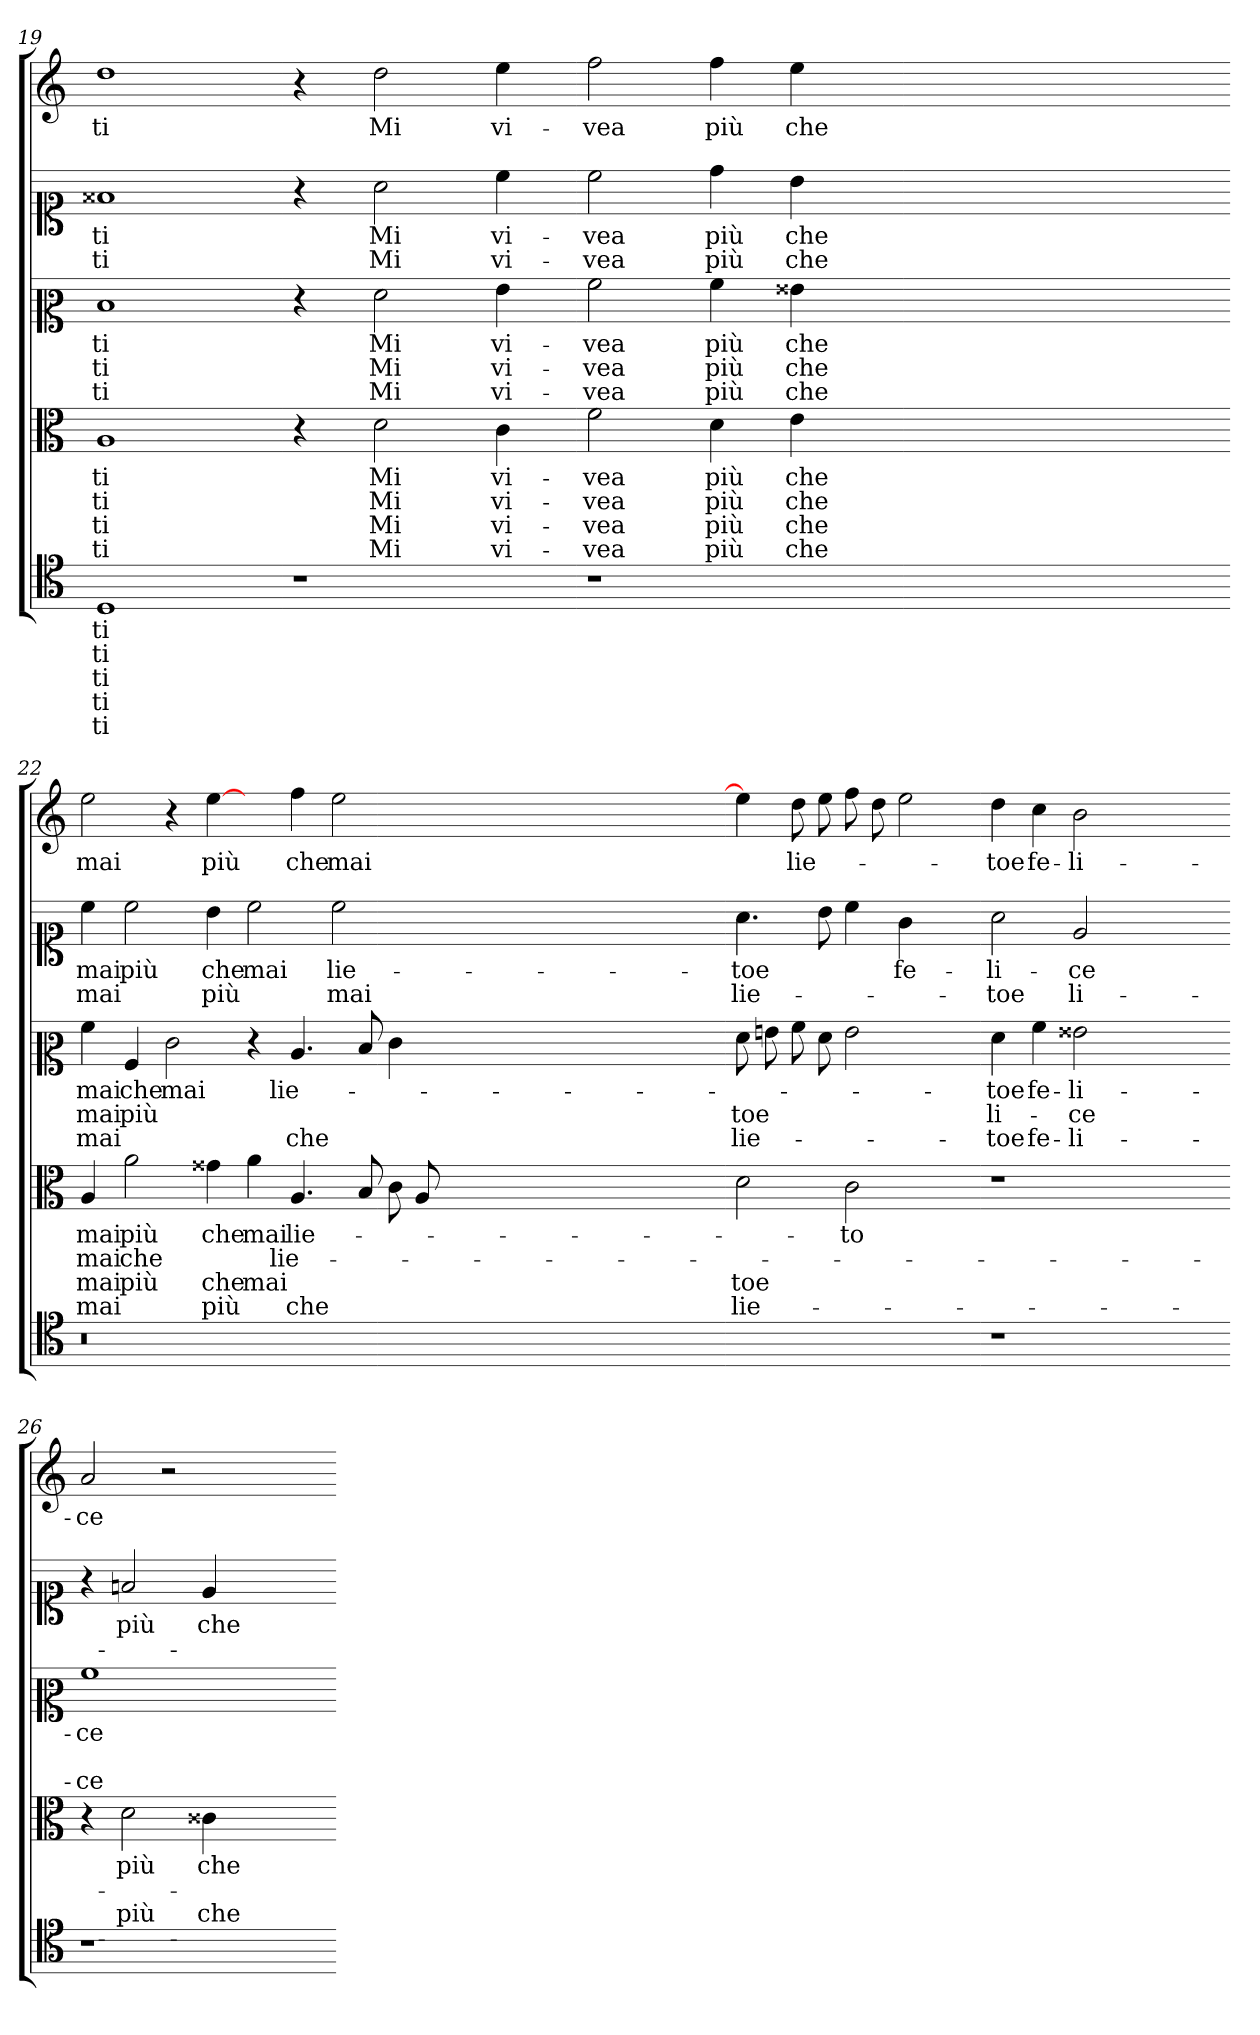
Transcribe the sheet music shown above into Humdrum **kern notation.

**kern	**text	**text	**text	**text	**text	**kern	**text	**text	**text	**text	**kern	**text	**text	**text	**kern	**text	**text	**kern	**text
*part5	*part5	*part5	*part5	*part5	*part5	*part4	*part4	*part4	*part4	*part4	*part3	*part3	*part3	*part3	*part2	*part2	*part2	*part1	*part1
*staff5	*staff5	*staff5	*staff5	*staff5	*staff5	*staff4	*staff4	*staff4	*staff4	*staff4	*staff3	*staff3	*staff3	*staff3	*staff2	*staff2	*staff2	*staff1	*staff1
*clefC4	*	*	*	*	*	*clefC3	*	*	*	*	*clefC2	*	*	*	*clefC1	*	*	*clefG2	*
*k[]	*	*	*	*	*	*k[]	*	*	*	*	*k[]	*	*	*	*k[]	*	*	*k[]	*
=19	=19	=19	=19	=19	=19	=19	=19	=19	=19	=19	=19	=19	=19	=19	=19	=19	=19	=19	=19
1D	ti	ti	ti	ti	ti	1A	ti	ti	ti	ti	1d	ti	ti	ti	1f##X	ti	ti	1dd	ti
=20-	=20-	=20-	=20-	=20-	=20-	=20-	=20-	=20-	=20-	=20-	=20-	=20-	=20-	=20-	=20-	=20-	=20-	=20-	=20-
1r	.	.	.	.	.	4r	.	.	.	.	4r	.	.	.	4r	.	.	4r	.
.	.	.	.	.	.	2d	Mi	Mi	Mi	Mi	2f	Mi	Mi	Mi	2a	Mi	Mi	2dd	Mi
.	.	.	.	.	.	4c	vi-	vi-	vi-	vi-	4g	vi-	vi-	vi-	4cc	vi-	vi-	4ee	vi-
=21-	=21-	=21-	=21-	=21-	=21-	=21-	=21-	=21-	=21-	=21-	=21-	=21-	=21-	=21-	=21-	=21-	=21-	=21-	=21-
1r	.	.	.	.	.	2f	vea	vea	vea	vea	2a	vea	vea	vea	2cc	vea	vea	2ff	vea
.	.	.	.	.	.	4d	più	più	più	più	4a	più	più	più	4dd	più	più	4ff	più
.	.	.	.	.	.	4e	che	che	che	che	4g##X	che	che	che	4b	che	che	4ee	che
0.ryy	.	.	.	.	.	0.ryy	.	.	.	.	0.ryy	.	.	.	0.ryy	.	.	0.ryy	.
=22-	=22-	=22-	=22-	=22-	=22-	=22-	=22-	=22-	=22-	=22-	=22-	=22-	=22-	=22-	=22-	=22-	=22-	=22-	=22-
0.r	.	.	.	.	.	4A	mai	mai	mai	mai	4a	mai	mai	mai	4cc	mai	mai	2ee	mai
.	.	.	.	.	.	2a	più	che	più	.	4A	che	più	.	2cc	più	.	.	.
.	.	.	.	.	.	.	.	.	.	.	2e	mai	.	.	.	.	.	4r	.
.	.	.	.	.	.	4g##X	che	.	che	più	.	.	.	.	4b	che	più	[4ee	più
.	.	.	.	.	.	4a	mai	.	mai	.	4r	.	.	.	2cc	mai	.	4ryy	.
.	.	.	.	.	.	4.A	lie-	lie-	.	che	4.c	lie-	.	che	.	.	.	4ff	che
.	.	.	.	.	.	.	.	.	.	.	.	.	.	.	2cc	lie-	mai	2ee	mai
.	.	.	.	.	.	8B	.	.	.	.	8d	.	.	.	.	.	.	.	.
.	.	.	.	.	.	8c	.	.	.	.	4e	.	.	.	.	.	.	.	.
.	.	.	.	.	.	8A	.	.	.	.	.	.	.	.	.	.	.	.	.
.	.	.	.	.	.	0.ryy	.	.	.	.	0.ryy	.	.	.	0.ryy	.	.	0.ryy	.
1ryy	.	.	.	.	.	.	.	.	.	.	.	.	.	.	.	.	.	.	.
1ryy	.	.	.	.	.	.	.	.	.	.	.	.	.	.	.	.	.	.	.
=24-	=24-	=24-	=24-	=24-	=24-	=24-	=24-	=24-	=24-	=24-	=24-	=24-	=24-	=24-	=24-	=24-	=24-	=24-	=24-
1ryy	.	.	.	.	.	2d	.	.	toe	lie-	8f	.	toe	lie-	4.a	toe	lie-	4ee]	.
.	.	.	.	.	.	.	.	.	.	.	8g	.	.	.	.	.	.	.	.
.	.	.	.	.	.	.	.	.	.	.	8a	.	.	.	.	.	.	8dd	lie-
.	.	.	.	.	.	.	.	.	.	.	8f	.	.	.	8b	.	.	8ee	.
.	.	.	.	.	.	2c	to	.	.	.	2g	.	.	.	4cc	.	.	8ff	.
.	.	.	.	.	.	.	.	.	.	.	.	.	.	.	.	.	.	8dd	.
.	.	.	.	.	.	.	.	.	.	.	.	.	.	.	4g	fe-	.	2ee	.
4ryy	.	.	.	.	.	4ryy	.	.	.	.	4ryy	.	.	.	4ryy	.	.	.	.
=25-	=25-	=25-	=25-	=25-	=25-	=25-	=25-	=25-	=25-	=25-	=25-	=25-	=25-	=25-	=25-	=25-	=25-	=25-	=25-
1r	.	.	.	.	.	1r	.	.	.	.	4f	toe	li-	toe	2a	li-	toe	4dd	toe
.	.	.	.	.	.	.	.	.	.	.	4a	fe-	.	fe-	.	.	.	4cc	fe-
.	.	.	.	.	.	.	.	.	.	.	2g##X	li-	ce	li-	2e	ce	li-	2b	li-
1ryy	.	.	.	.	.	1ryy	.	.	.	.	1ryy	.	.	.	1ryy	.	.	1ryy	.
=26-	=26-	=26-	=26-	=26-	=26-	=26-	=26-	=26-	=26-	=26-	=26-	=26-	=26-	=26-	=26-	=26-	=26-	=26-	=26-
1r	.	.	.	.	.	4r	.	.	.	.	1a	ce	.	ce	4r	.	.	2a	ce
.	.	.	.	.	.	2d	più	.	più	.	.	.	.	.	2f	più	.	.	.
.	.	.	.	.	.	.	.	.	.	.	.	.	.	.	.	.	.	2r	.
.	.	.	.	.	.	4c##X	che	.	che	.	.	.	.	.	4e	che	.	.	.
1ryy	.	.	.	.	.	1ryy	.	.	.	.	1ryy	.	.	.	1ryy	.	.	1ryy	.
=-	=-	=-	=-	=-	=-	=-	=-	=-	=-	=-	=-	=-	=-	=-	=-	=-	=-	=-	=-
*-	*-	*-	*-	*-	*-	*-	*-	*-	*-	*-	*-	*-	*-	*-	*-	*-	*-	*-	*-
